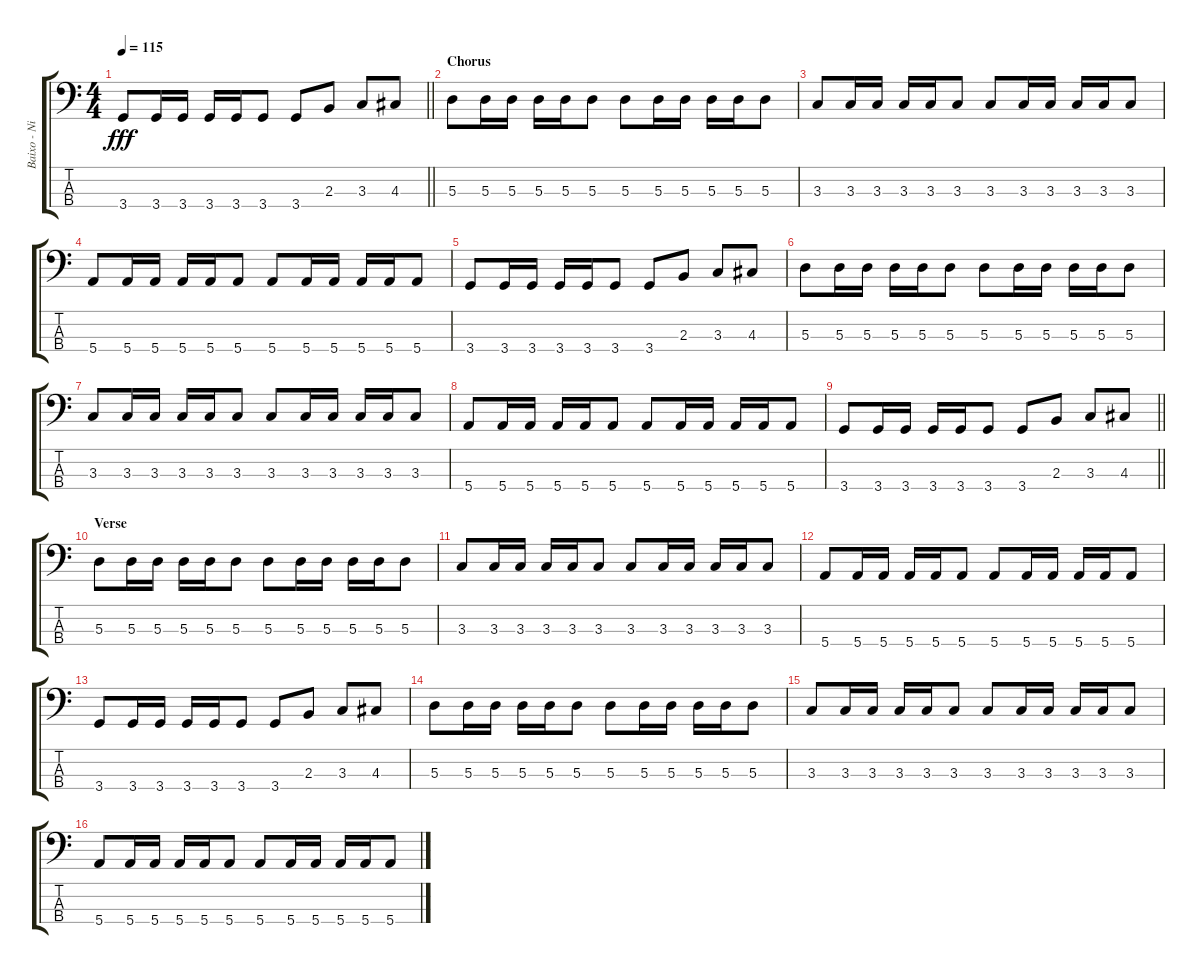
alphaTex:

\track ("Baixo - Nikola" "Baixo - Ni") {instrument electricbasspick}
\staff {score tabs}
\tuning (G2 D2 A1 E1) {hide}
\ts (4 4)
\tempo 115
\clef f4
\barLineRight lightlight
\ks c
3.4.8{dy fff} 3.4.16 3.4.16 3.4.16 3.4.16 3.4.8 3.4.8 2.3.8 3.3.8 4.3.8 |
\section ("" "Chorus")
5.3.8 5.3.16 5.3.16 5.3.16 5.3.16 5.3.8 5.3.8 5.3.16 5.3.16 5.3.16 5.3.16 5.3.8 |
3.3.8 3.3.16 3.3.16 3.3.16 3.3.16 3.3.8 3.3.8 3.3.16 3.3.16 3.3.16 3.3.16 3.3.8 |
5.4.8 5.4.16 5.4.16 5.4.16 5.4.16 5.4.8 5.4.8 5.4.16 5.4.16 5.4.16 5.4.16 5.4.8 |
3.4.8 3.4.16 3.4.16 3.4.16 3.4.16 3.4.8 3.4.8 2.3.8 3.3.8 4.3.8 |
5.3.8 5.3.16 5.3.16 5.3.16 5.3.16 5.3.8 5.3.8 5.3.16 5.3.16 5.3.16 5.3.16 5.3.8 |
3.3.8 3.3.16 3.3.16 3.3.16 3.3.16 3.3.8 3.3.8 3.3.16 3.3.16 3.3.16 3.3.16 3.3.8 |
5.4.8 5.4.16 5.4.16 5.4.16 5.4.16 5.4.8 5.4.8 5.4.16 5.4.16 5.4.16 5.4.16 5.4.8 |
\barLineRight lightlight
3.4.8 3.4.16 3.4.16 3.4.16 3.4.16 3.4.8 3.4.8 2.3.8 3.3.8 4.3.8 |
\section ("" "Verse")
5.3.8 5.3.16 5.3.16 5.3.16 5.3.16 5.3.8 5.3.8 5.3.16 5.3.16 5.3.16 5.3.16 5.3.8 |
3.3.8 3.3.16 3.3.16 3.3.16 3.3.16 3.3.8 3.3.8 3.3.16 3.3.16 3.3.16 3.3.16 3.3.8 |
5.4.8 5.4.16 5.4.16 5.4.16 5.4.16 5.4.8 5.4.8 5.4.16 5.4.16 5.4.16 5.4.16 5.4.8 |
3.4.8 3.4.16 3.4.16 3.4.16 3.4.16 3.4.8 3.4.8 2.3.8 3.3.8 4.3.8 |
5.3.8 5.3.16 5.3.16 5.3.16 5.3.16 5.3.8 5.3.8 5.3.16 5.3.16 5.3.16 5.3.16 5.3.8 |
3.3.8 3.3.16 3.3.16 3.3.16 3.3.16 3.3.8 3.3.8 3.3.16 3.3.16 3.3.16 3.3.16 3.3.8 |
5.4.8 5.4.16 5.4.16 5.4.16 5.4.16 5.4.8 5.4.8 5.4.16 5.4.16 5.4.16 5.4.16 5.4.8
